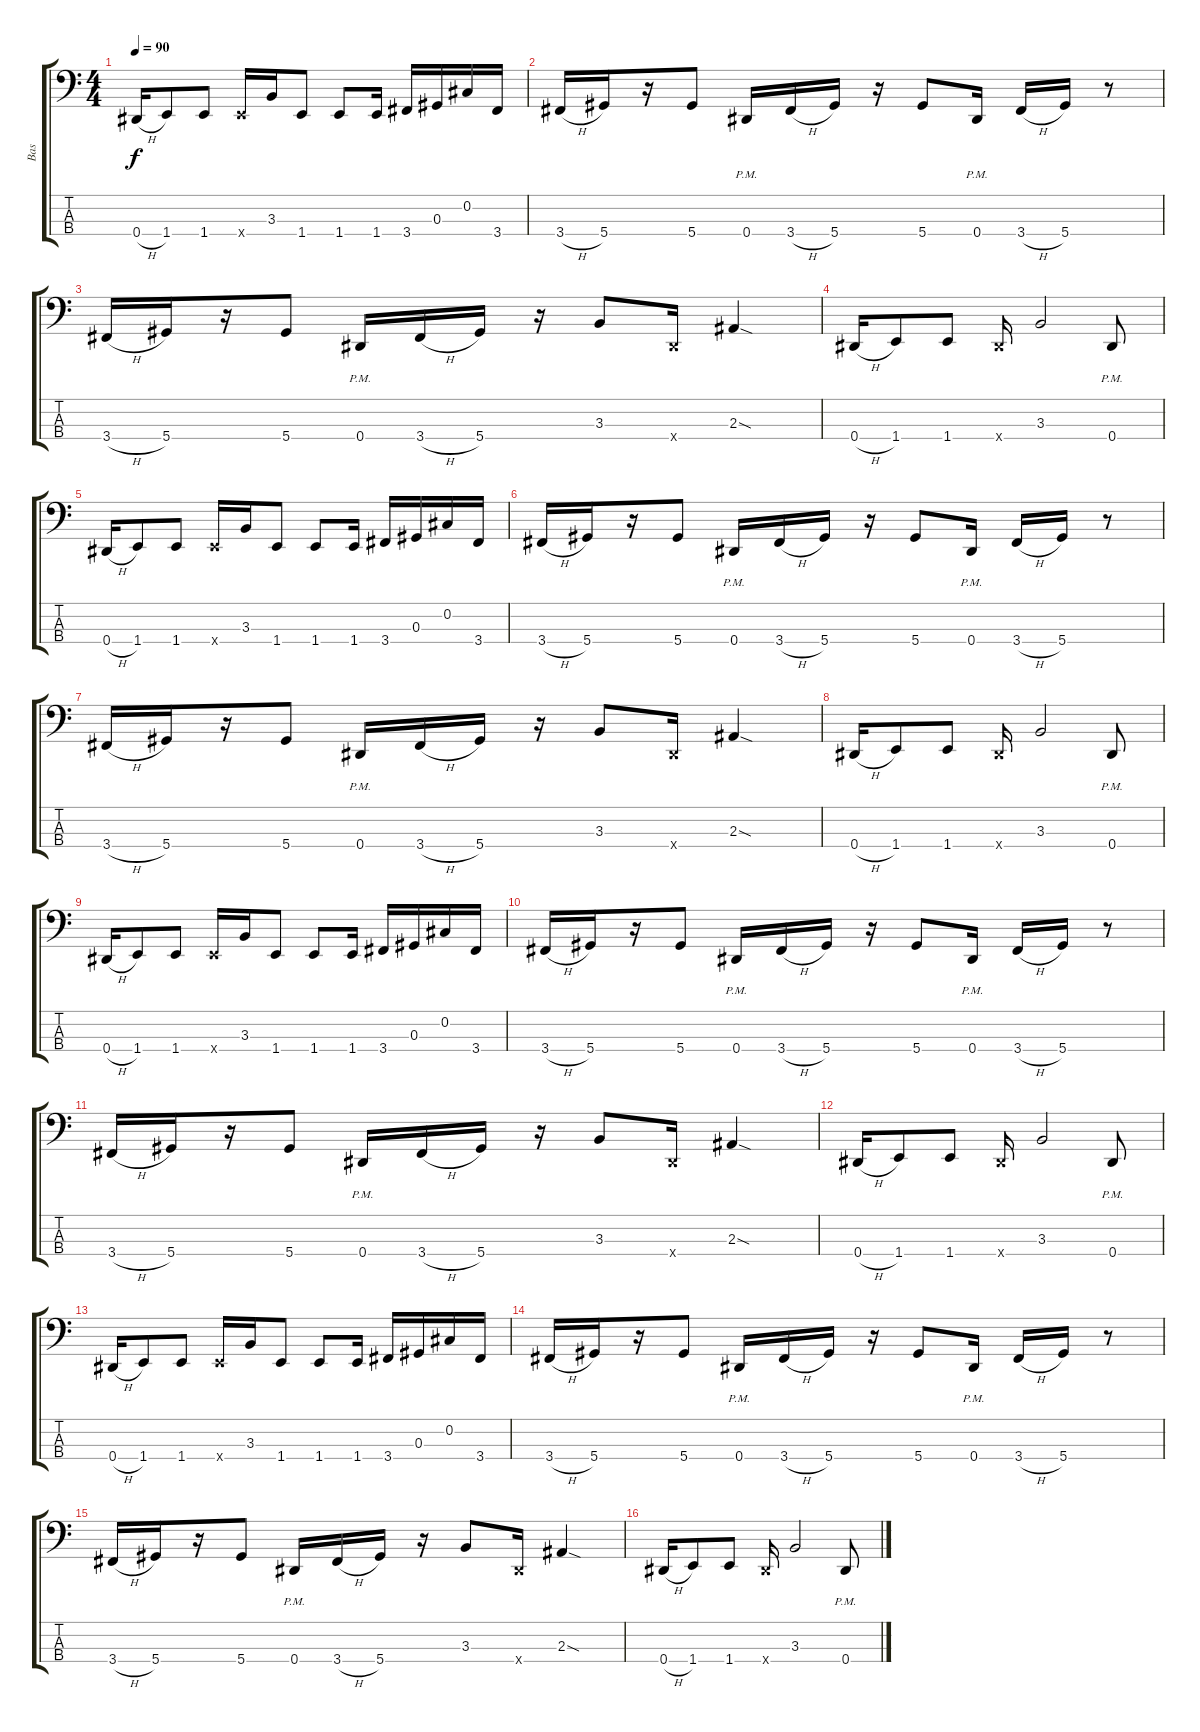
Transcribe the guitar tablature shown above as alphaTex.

\track ("Bas" "Bas") {instrument slapbass1}
\staff {score tabs}
\tuning (Gb2 Db2 Ab1 Eb1) {hide}
\ts (4 4)
\tempo 90
\clef f4
\ks c
0.4{h}.16{dy f} 1.4.8 1.4.8 1.4{x}.16 3.3.16 1.4.8 1.4.8 1.4.16 3.4.16 0.3.16 0.2.16 3.4.16 |
3.4{h}.16 5.4.16 r.16 5.4.8 0.4{pm}.16 3.4{h}.16 5.4.16 r.16 5.4.8 0.4{pm}.16 3.4{h}.16 5.4.16 r.8 |
3.4{h}.16 5.4.16 r.16 5.4.8 0.4{pm}.16 3.4{h}.16 5.4.16 r.16 3.3.8 0.4{x}.16 2.3{sod}.4 |
0.4{h}.16 1.4.8 1.4.8 0.4{x}.16 3.3.2 0.4{pm}.8 |
0.4{h}.16 1.4.8 1.4.8 1.4{x}.16 3.3.16 1.4.8 1.4.8 1.4.16 3.4.16 0.3.16 0.2.16 3.4.16 |
3.4{h}.16 5.4.16 r.16 5.4.8 0.4{pm}.16 3.4{h}.16 5.4.16 r.16 5.4.8 0.4{pm}.16 3.4{h}.16 5.4.16 r.8 |
3.4{h}.16 5.4.16 r.16 5.4.8 0.4{pm}.16 3.4{h}.16 5.4.16 r.16 3.3.8 0.4{x}.16 2.3{sod}.4 |
0.4{h}.16 1.4.8 1.4.8 0.4{x}.16 3.3.2 0.4{pm}.8 |
0.4{h}.16 1.4.8 1.4.8 1.4{x}.16 3.3.16 1.4.8 1.4.8 1.4.16 3.4.16 0.3.16 0.2.16 3.4.16 |
3.4{h}.16 5.4.16 r.16 5.4.8 0.4{pm}.16 3.4{h}.16 5.4.16 r.16 5.4.8 0.4{pm}.16 3.4{h}.16 5.4.16 r.8 |
3.4{h}.16 5.4.16 r.16 5.4.8 0.4{pm}.16 3.4{h}.16 5.4.16 r.16 3.3.8 0.4{x}.16 2.3{sod}.4 |
0.4{h}.16 1.4.8 1.4.8 0.4{x}.16 3.3.2 0.4{pm}.8 |
0.4{h}.16 1.4.8 1.4.8 1.4{x}.16 3.3.16 1.4.8 1.4.8 1.4.16 3.4.16 0.3.16 0.2.16 3.4.16 |
3.4{h}.16 5.4.16 r.16 5.4.8 0.4{pm}.16 3.4{h}.16 5.4.16 r.16 5.4.8 0.4{pm}.16 3.4{h}.16 5.4.16 r.8 |
3.4{h}.16 5.4.16 r.16 5.4.8 0.4{pm}.16 3.4{h}.16 5.4.16 r.16 3.3.8 0.4{x}.16 2.3{sod}.4 |
0.4{h}.16 1.4.8 1.4.8 0.4{x}.16 3.3.2 0.4{pm}.8
